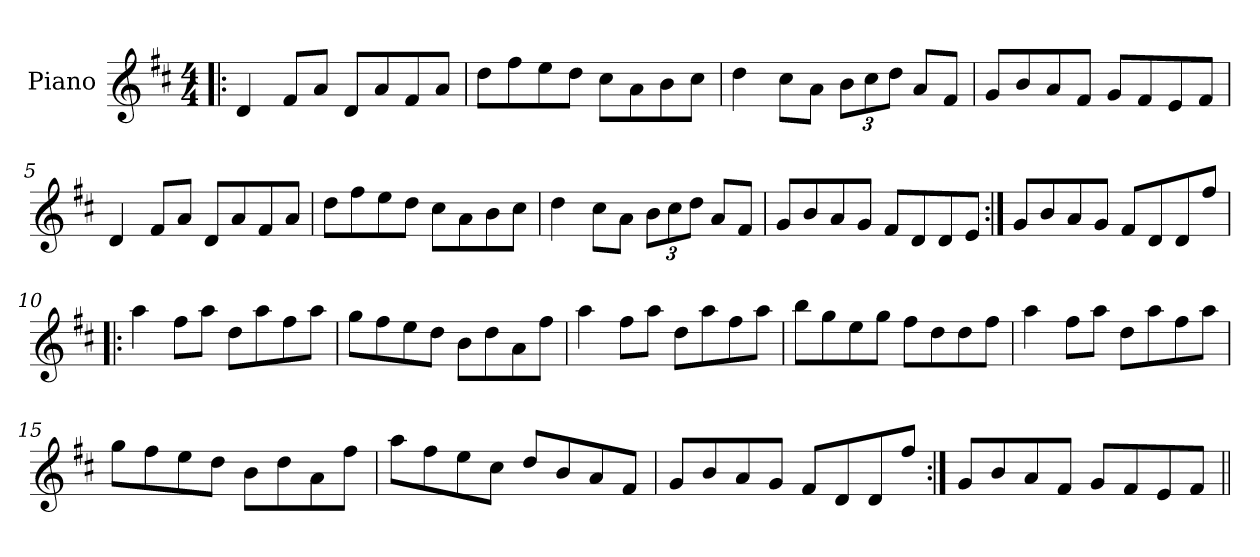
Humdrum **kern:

**kern
*part1
*staff1
*I"Piano
*I'Pno
*clefG2
*k[f#c#]
*D:
*M4/4
=1!|:
4d/
8f#/L
8a/J
8d/L
8a/
8f#/
8a/J
=2
8dd\L
8ff#\
8ee\
8dd\J
8cc#\L
8a\
8b\
8cc#\J
=3
4dd\
8cc#\L
8a\J
12b\L
12cc#\
12dd\J
8a/L
8f#/J
=4
8g/L
8b/
8a/
8f#/J
8g/L
8f#/
8e/
8f#/J
!!LO:LB:g=z
=5
4d/
8f#/L
8a/J
8d/L
8a/
8f#/
8a/J
=6
8dd\L
8ff#\
8ee\
8dd\J
8cc#\L
8a\
8b\
8cc#\J
=7
4dd\
8cc#\L
8a\J
12b\L
12cc#\
12dd\J
8a/L
8f#/J
=8
8g/L
8b/
8a/
8g/J
8f#/L
8d/
8d/
8e/J
!!LO:LB:g=z
=9:|!
8g/L
8b/
8a/
8g/J
8f#/L
8d/
8d/
8ff#/J
=10!|:
4aa\
8ff#\L
8aa\J
8dd\L
8aa\
8ff#\
8aa\J
=11
8gg\L
8ff#\
8ee\
8dd\J
8b\L
8dd\
8a\
8ff#\J
=12
4aa\
8ff#\L
8aa\J
8dd\L
8aa\
8ff#\
8aa\J
!!LO:LB:g=z
=13
8bb\L
8gg\
8ee\
8gg\J
8ff#\L
8dd\
8dd\
8ff#\J
=14
4aa\
8ff#\L
8aa\J
8dd\L
8aa\
8ff#\
8aa\J
=15
8gg\L
8ff#\
8ee\
8dd\J
8b\L
8dd\
8a\
8ff#\J
=16
8aa\L
8ff#\
8ee\
8cc#\J
8dd/L
8b/
8a/
8f#/J
!!LO:LB:g=z
=17
8g/L
8b/
8a/
8g/J
8f#/L
8d/
8d/
8ff#/J
=18:|!
8g/L
8b/
8a/
8f#/J
8g/L
8f#/
8e/
8f#/J
=||
*-
